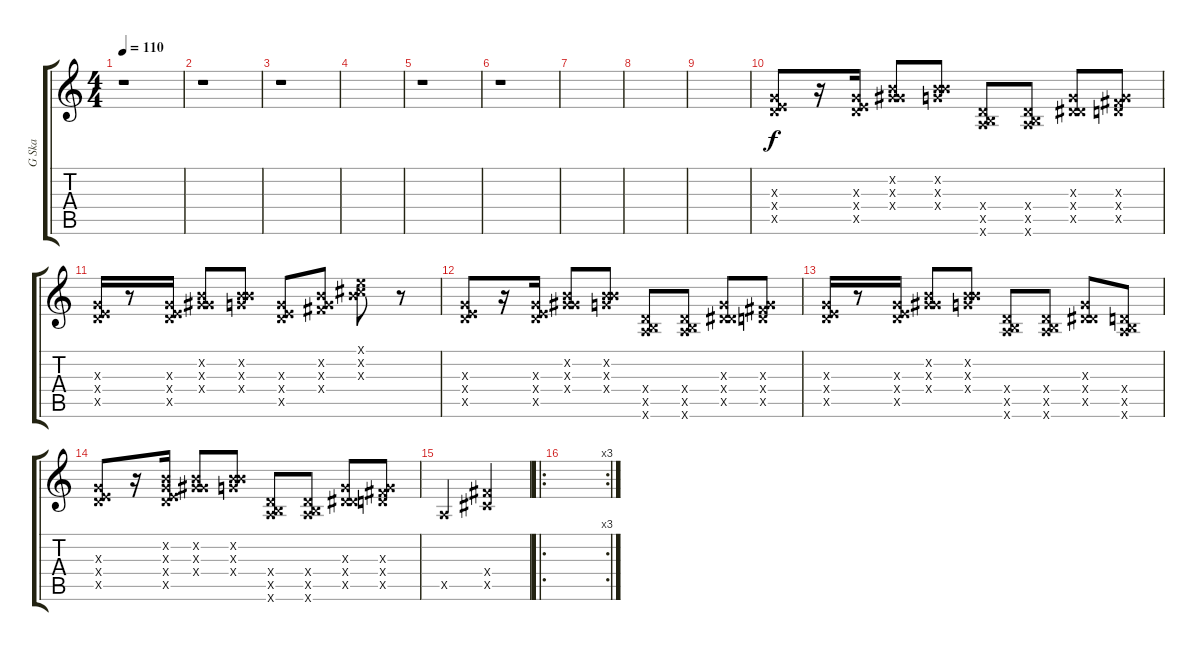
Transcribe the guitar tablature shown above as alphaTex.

\track ("G Ska" "G Ska") {instrument electricguitarclean}
\staff {score tabs}
\tuning (E4 B3 G3 D3 A2 E2) {hide}
\ts (4 4)
\tempo 110
\clef g2
\ks c
r.1{dy f} |
r.1 |
r.1 |
|
r.1 |
r.1 |
|
|
|
(0.3{x} 0.4{x} 7.5{x}).8 r.16 (0.3{x} 0.4{x} 7.5{x}).16 (0.2{x} 0.3{x} 6.4{x}).8 (0.2{x} 0.3{x} 9.4{x}).8 (0.4{x} 0.5{x} 7.6{x}).8 (0.4{x} 0.5{x} 7.6{x}).8 (0.3{x} 0.4{x} 6.5{x}).8 (0.3{x} 0.4{x} 9.5{x}).8 |
(0.3{x} 0.4{x} 7.5{x}).16 r.8 (0.3{x} 0.4{x} 7.5{x}).16 (0.2{x} 0.3{x} 6.4{x}).8 (0.2{x} 0.3{x} 9.4{x}).8 (0.3{x} 0.4{x} 7.5{x}).8{volume 13} (0.2{x} 0.3{x} 4.4{x}).8 (0.1{x} 0.2{x} 6.3{x}).8 r.8 |
(0.3{x} 0.4{x} 7.5{x}).8 r.16 (0.3{x} 0.4{x} 7.5{x}).16 (0.2{x} 0.3{x} 6.4{x}).8 (0.2{x} 0.3{x} 9.4{x}).8 (0.4{x} 0.5{x} 7.6{x}).8 (0.4{x} 0.5{x} 7.6{x}).8 (0.3{x} 0.4{x} 6.5{x}).8 (0.3{x} 0.4{x} 9.5{x}).8 |
(0.3{x} 0.4{x} 7.5{x}).16 r.8 (0.3{x} 0.4{x} 7.5{x}).16 (0.2{x} 0.3{x} 6.4{x}).8 (0.2{x} 0.3{x} 9.4{x}).8 (0.4{x} 0.5{x} 7.6{x}).8 (0.4{x} 0.5{x} 7.6{x}).8 (0.3{x} 0.4{x} 6.5{x}).8 (0.4{x} 0.5{x} 7.6{x}).8 |
(0.3{x} 0.4{x} 7.5{x}).8 r.16 (0.2{x} 0.3{x} 0.4{x} 7.5{x}).16 (0.2{x} 0.3{x} 6.4{x}).8 (0.2{x} 0.3{x} 9.4{x}).8 (0.4{x} 0.5{x} 7.6{x}).8 (0.4{x} 0.5{x} 7.6{x}).8 (0.3{x} 0.4{x} 6.5{x}).8 (0.3{x} 0.4{x} 9.5{x}).8 |
0.5{x}.2 (4.4{x} 4.5{x}).2 |
\ro
\rc 3
